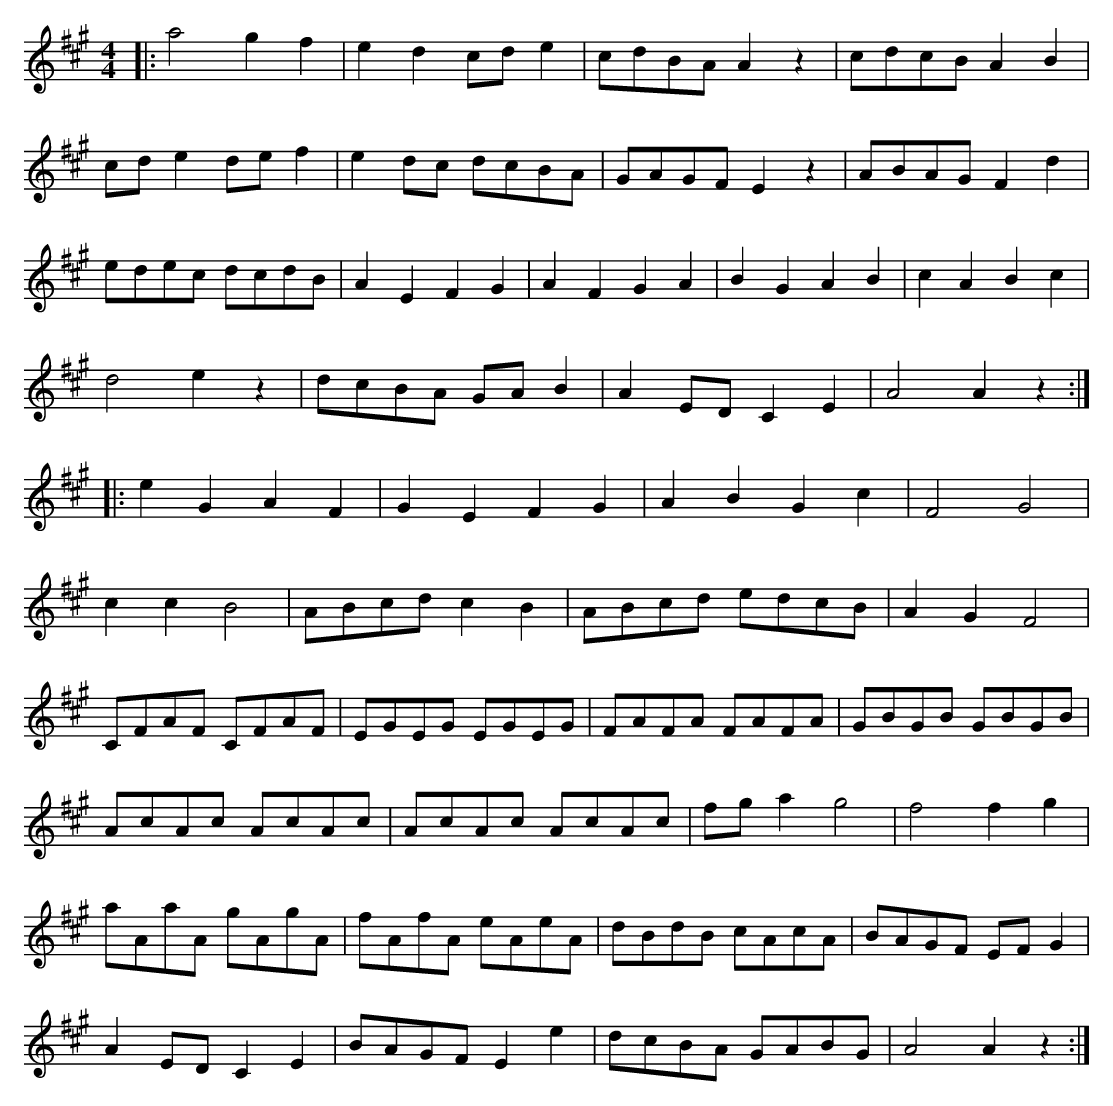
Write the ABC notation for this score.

X:1
M:4/4
K:A
|:a4 g2 f2|e2 d2 cd e2|cdBA A2 z2|cdcB A2B2|
cd e2 de f2|e2 dc dcBA|GAGF E2 z2|ABAG F2 d2|
edec dcdB|A2 E2 F2 G2|A2 F2 G2 A2|B2 G2 A2 B2|c2 A2 B2 c2|
d4 e2 z2|dcBA GA B2|A2 ED C2 E2|A4 A2 z2:|
|:e2 G2 A2 F2|G2 E2 F2 G2|A2 B2 G2 c2|F4 G4|
c2 c2 B4|ABcd c2 B2|ABcd edcB|A2 G2 F4|
CFAF CFAF|EGEG EGEG|FAFA FAFA|GBGB GBGB|
AcAc AcAc|AcAc AcAc|fg a2 g4|f4 f2 g2|
aAaA gAgA|fAfA eAeA|dBdB cAcA|BAGF EF G2|
A2 ED C2 E2|BAGF E2 e2|dcBA GABG|A4 A2 z2:|
